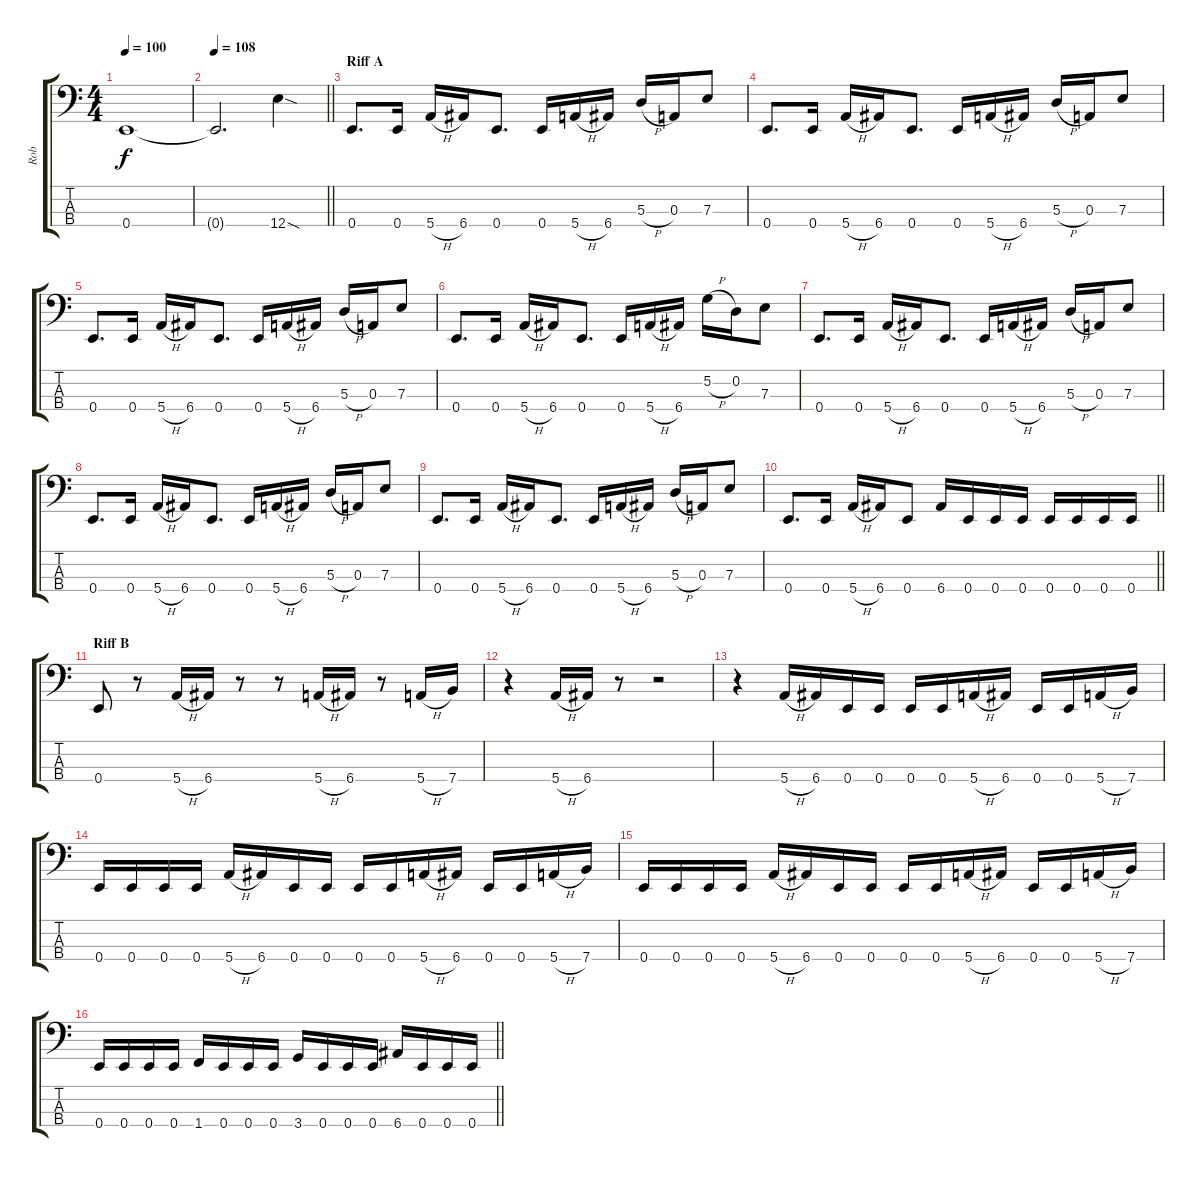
\track ("Rob" "Rob") {instrument electricbassfinger}
\staff {score tabs}
\tuning (G2 D2 A1 E1) {hide}
\ts (4 4)
\tempo 100
\clef f4
\ks c
0.4{t}.1{dy f} |
\tempo 108
\barLineRight lightlight
0.4{t}.2{d} 12.4{sod}.4 |
\section ("" "Riff A")
0.4.8{d} 0.4.16 5.4{h}.16 6.4.16 0.4.8{d} 0.4.16 5.4{h}.16 6.4.16 5.3{h}.16 0.3.16 7.3.8 |
0.4.8{d} 0.4.16 5.4{h}.16 6.4.16 0.4.8{d} 0.4.16 5.4{h}.16 6.4.16 5.3{h}.16 0.3.16 7.3.8 |
0.4.8{d} 0.4.16 5.4{h}.16 6.4.16 0.4.8{d} 0.4.16 5.4{h}.16 6.4.16 5.3{h}.16 0.3.16 7.3.8 |
0.4.8{d} 0.4.16 5.4{h}.16 6.4.16 0.4.8{d} 0.4.16 5.4{h}.16 6.4.16 5.2{h}.16 0.2.16 7.3.8 |
0.4.8{d} 0.4.16 5.4{h}.16 6.4.16 0.4.8{d} 0.4.16 5.4{h}.16 6.4.16 5.3{h}.16 0.3.16 7.3.8 |
0.4.8{d} 0.4.16 5.4{h}.16 6.4.16 0.4.8{d} 0.4.16 5.4{h}.16 6.4.16 5.3{h}.16 0.3.16 7.3.8 |
0.4.8{d} 0.4.16 5.4{h}.16 6.4.16 0.4.8{d} 0.4.16 5.4{h}.16 6.4.16 5.3{h}.16 0.3.16 7.3.8 |
\barLineRight lightlight
0.4.8{d} 0.4.16 5.4{h}.16 6.4.16 0.4.8 6.4.16 0.4.16 0.4.16 0.4.16 0.4.16 0.4.16 0.4.16 0.4.16 |
\section ("" "Riff B")
0.4.8 r.8 5.4{h}.16 6.4.16 r.8 r.8 5.4{h}.16 6.4.16 r.8 5.4{h}.16 7.4.16 |
r.4 5.4{h}.16 6.4.16 r.8 r.2 |
r.4 5.4{h}.16 6.4.16 0.4.16 0.4.16 0.4.16 0.4.16 5.4{h}.16 6.4.16 0.4.16 0.4.16 5.4{h}.16 7.4.16 |
0.4.16 0.4.16 0.4.16 0.4.16 5.4{h}.16 6.4.16 0.4.16 0.4.16 0.4.16 0.4.16 5.4{h}.16 6.4.16 0.4.16 0.4.16 5.4{h}.16 7.4.16 |
0.4.16 0.4.16 0.4.16 0.4.16 5.4{h}.16 6.4.16 0.4.16 0.4.16 0.4.16 0.4.16 5.4{h}.16 6.4.16 0.4.16 0.4.16 5.4{h}.16 7.4.16 |
\barLineRight lightlight
0.4.16 0.4.16 0.4.16 0.4.16 1.4.16 0.4.16 0.4.16 0.4.16 3.4.16 0.4.16 0.4.16 0.4.16 6.4.16 0.4.16 0.4.16 0.4.16
